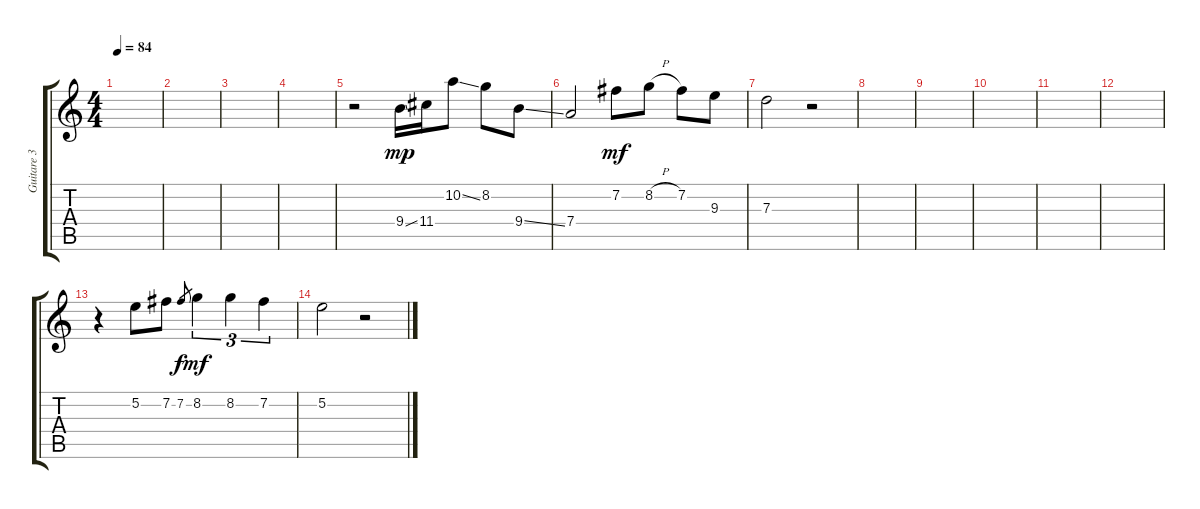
\track ("Guitare 3" "Guitare 3") {instrument overdrivenguitar}
\staff {score tabs}
\tuning (E4 B3 G3 D3 A2 E2) {hide}
\ts (4 4)
\tempo 84
\clef g2
\ks c
|
|
|
|
r.2 9.4{ss}.16{dy mp} 11.4.16 10.2{ss}.8 8.2.8 9.4{ss}.8 |
7.4.2 7.2.8{dy mf} 8.2{h}.8 7.2.8 9.3.8 |
7.3.2 r.2 |
|
|
|
|
|
r.4 5.2.8 7.2.8 7.2.8{gr dy f} 8.2.4{tu (3 2) dy mf} 8.2.4{tu (3 2)} 7.2.4{tu (3 2)} |
5.2.2 r.2
